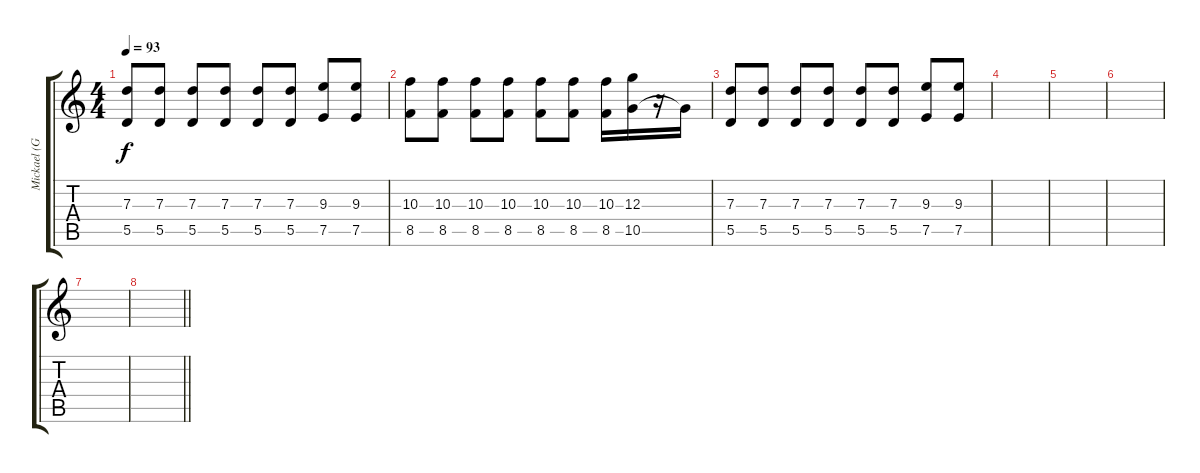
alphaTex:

\track ("Mickael (Guitar_02)" "Mickael (G") {instrument distortionguitar}
\staff {score tabs}
\tuning (E4 B3 G3 D3 A2 E2) {hide}
\ts (4 4)
\tempo 93
\clef g2
\ks c
(7.3 5.5).8{dy f} (7.3 5.5).8 (7.3 5.5).8 (7.3 5.5).8 (7.3 5.5).8 (7.3 5.5).8 (9.3 7.5).8 (9.3 7.5).8 |
(10.3 8.5).8 (10.3 8.5).8 (10.3 8.5).8 (10.3 8.5).8 (10.3 8.5).8 (10.3 8.5).8 (10.3 8.5).16 (12.3 10.5).16 r.16 10.5{t}.16 |
(7.3 5.5).8 (7.3 5.5).8 (7.3 5.5).8 (7.3 5.5).8 (7.3 5.5).8 (7.3 5.5).8 (9.3 7.5).8 (9.3 7.5).8 |
|
|
|
|
\barLineRight lightlight
